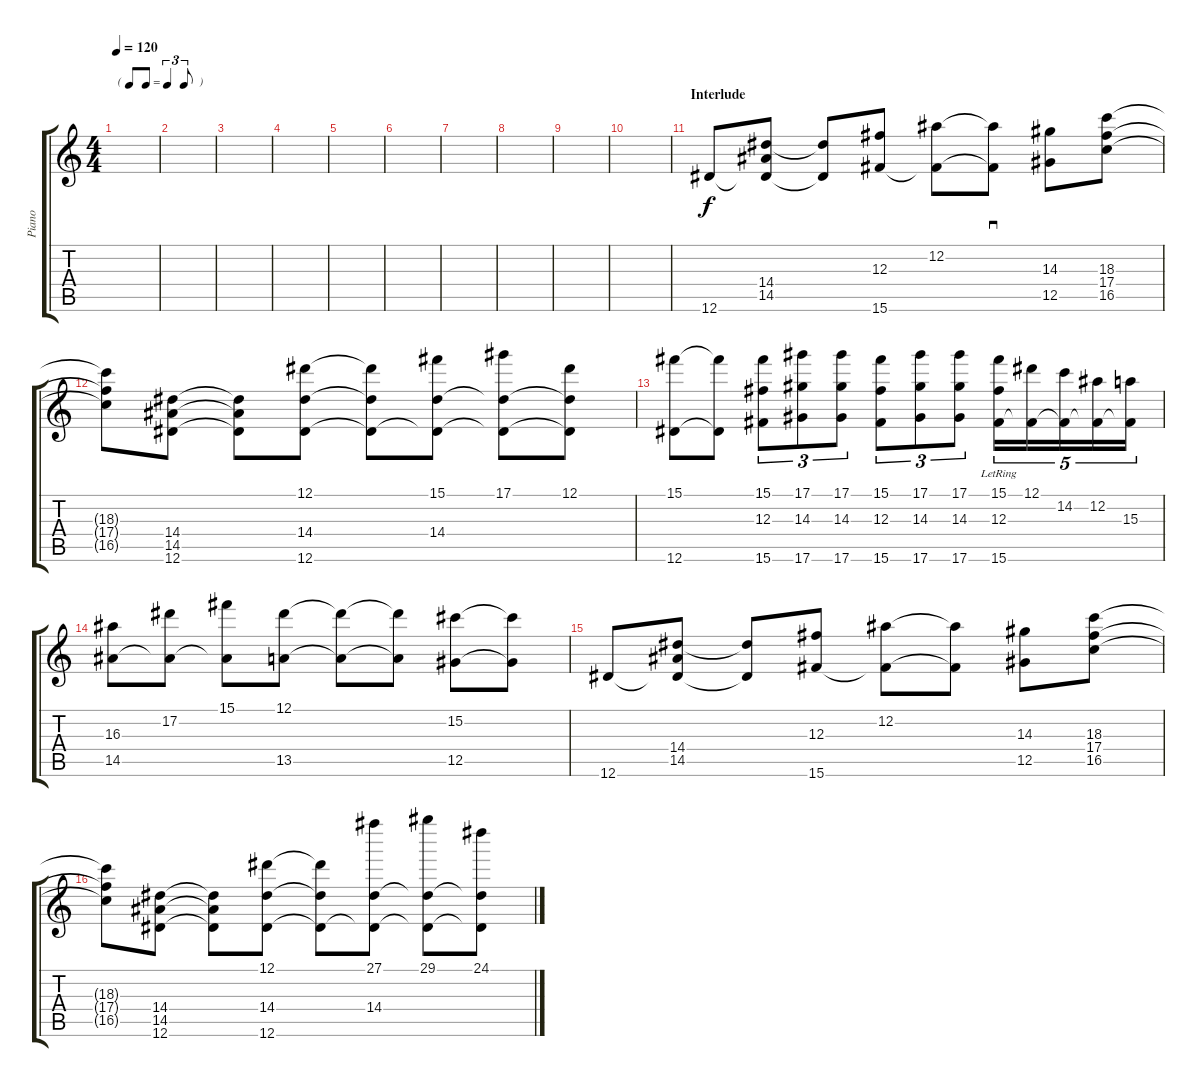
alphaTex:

\track ("Piano" "Piano") {instrument electricgrandpiano}
\staff {score tabs}
\tuning (Eb5 Bb4 Gb4 Db4 Ab3 Eb3) {hide}
\ts (4 4)
\tf triplet8th
\tempo 120
\clef g2
\ks c
|
|
|
|
|
|
|
|
|
|
\section ("" "Interlude")
12.6.8 (14.4 14.5 12.6{t}).8 (14.4{t} 12.6{t}).8 (12.3 15.6).8 (12.2 15.6{t}).8 (12.2{t} 15.6{t}).8{sd} (14.3 12.5).8 (18.3 17.4 16.5).8 |
(18.3{t} 17.4{t} 16.5{t}).8 (14.4 14.5 12.6).8 (14.4{t} 14.5{t} 12.6{t}).8 (12.1 14.4 12.6).8 (12.1{t} 14.4{t} 12.6{t}).8 (15.1 14.4 12.6{t}).8 (17.1 14.4{t} 12.6{t}).8 (12.1 14.4{t} 12.6{t}).8 |
(15.1 12.6).8 (15.1{t} 12.6{t}).8 (15.1 12.3 15.6).8{tu (3 2)} (17.1 14.3 17.6).8{tu (3 2)} (17.1 14.3 17.6).8{tu (3 2)} (15.1 12.3 15.6).8{tu (3 2)} (17.1 14.3 17.6).8{tu (3 2)} (17.1 14.3 17.6).8{tu (3 2)} (15.1 12.3{lr} 15.6).16{tu (5 4)} (12.1 15.6{t}).16{tu (5 4)} (14.2 15.6{t}).16{tu (5 4)} (12.2 15.6{t}).16{tu (5 4)} (15.3 15.6{t}).16{tu (5 4)} |
(16.3 14.5).8 (17.2 14.5{t}).8 (15.1 14.5{t}).8 (12.1 13.5).8 (12.1{t} 13.5{t}).8 (12.1{t} 13.5{t}).8 (15.2 12.5).8 (15.2{t} 12.5{t}).8 |
12.6.8 (14.4 14.5 12.6{t}).8 (14.4{t} 12.6{t}).8 (12.3 15.6).8 (12.2 15.6{t}).8 (12.2{t} 15.6{t}).8 (14.3 12.5).8 (18.3 17.4 16.5).8 |
(18.3{t} 17.4{t} 16.5{t}).8 (14.4 14.5 12.6).8 (14.4{t} 14.5{t} 12.6{t}).8 (12.1 14.4 12.6).8 (12.1{t} 14.4{t} 12.6{t}).8 (27.1 14.4 12.6{t}).8 (29.1 14.4{t} 12.6{t}).8 (24.1 14.4{t} 12.6{t}).8
